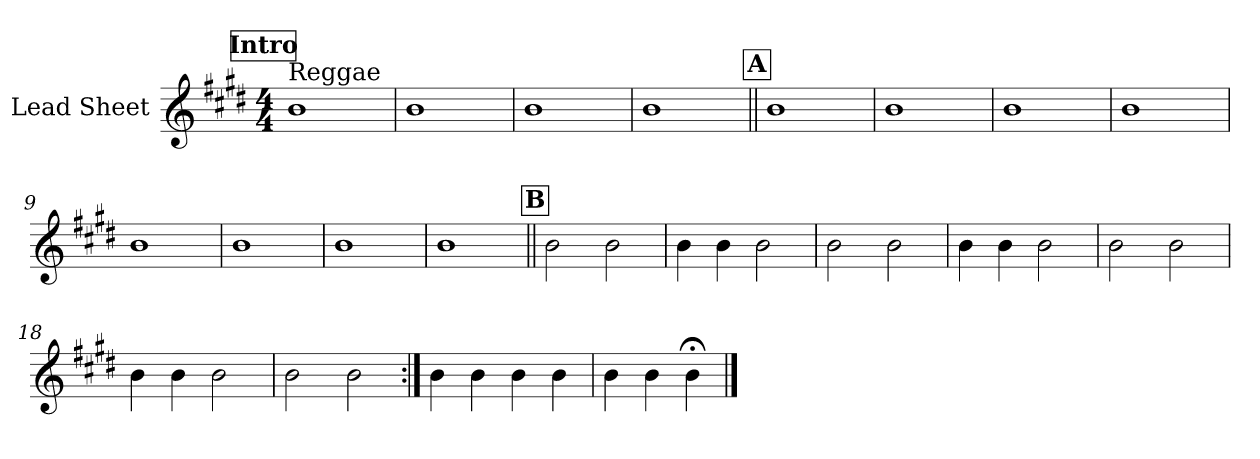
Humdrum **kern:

**kern
*part1
*staff1
*I"Lead Sheet
*clefG2
*k[f#c#g#d#]
*E:
*M4/4
*MM90
!!LO:REH:place=s1:a:fs=14:t=Intro
=1
!LO:TX:a:t=Reggae
1b
=2
1b
=3
1b
=4
1b
!!LO:LB:g=z
!!LO:REH:place=s1:a:fs=14:t=A
=5||
1b
=6
1b
=7
1b
=8
1b
!!LO:LB:g=z
=9
1b
=10
1b
=11
1b
=12
1b
!!LO:LB:g=z
!!LO:REH:place=s1:a:fs=14:t=B
=13||
2b\
2b\
=14
4b\
4b\
2b\
=15
2b\
2b\
=16
4b\
4b\
2b\
!!LO:LB:g=z
=17
2b\
2b\
=18
4b\
4b\
2b\
=19
2b\
2b\
!!LO:LB:g=z
=20:|!
4b\
4b\
4b\
4b\
=21
4b\
4b\
4b;<\
==
*-
